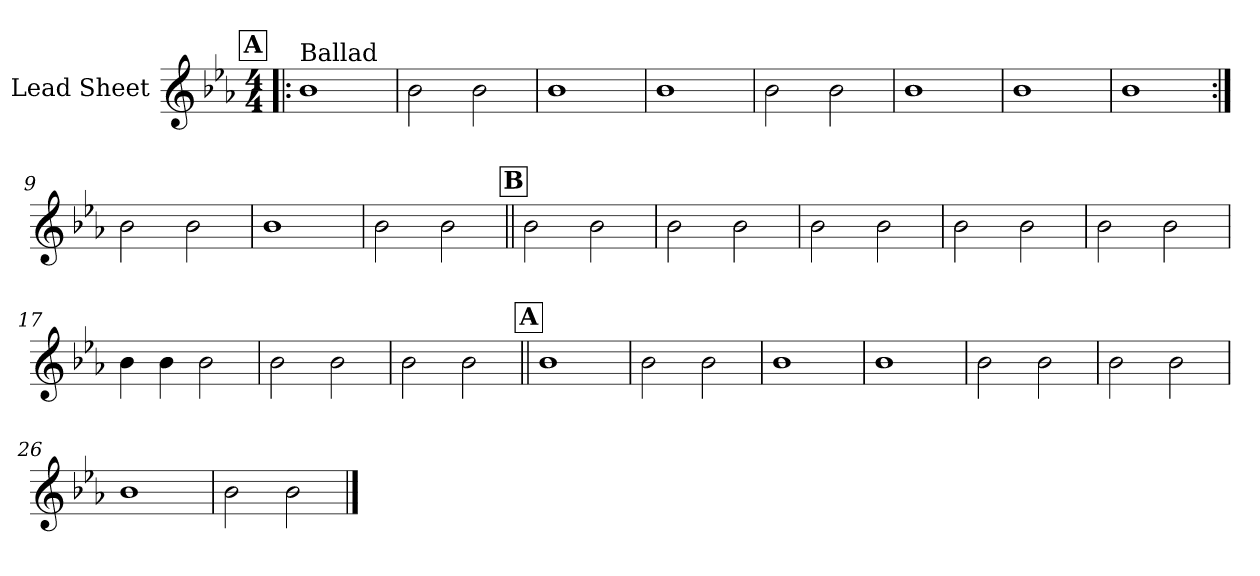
**kern
*part1
*staff1
*I"Lead Sheet
*clefG2
*k[b-e-a-]
*E-:
*M4/4
!!LO:REH:place=s1:a:fs=14:t=A
=1!|:
!LO:TX:a:t=Ballad
1b-
=2
2b-\
2b-\
=3
1b-
=4
1b-
!!LO:LB:g=z
=5
2b-\
2b-\
=6
1b-
=7
1b-
=8
1b-
!!LO:LB:g=z
=9:|!
2b-\
2b-\
=10
1b-
=11
2b-\
2b-\
!!LO:LB:g=z
!!LO:REH:place=s1:a:fs=14:t=B
=12||
2b-\
2b-\
=13
2b-\
2b-\
=14
2b-\
2b-\
=15
2b-\
2b-\
!!LO:LB:g=z
=16
2b-\
2b-\
=17
4b-\
4b-\
2b-\
=18
2b-\
2b-\
=19
2b-\
2b-\
!!LO:LB:g=z
!!LO:REH:place=s1:a:fs=14:t=A
=20||
1b-
=21
2b-\
2b-\
=22
1b-
=23
1b-
!!LO:LB:g=z
=24
2b-\
2b-\
=25
2b-\
2b-\
=26
1b-
=27
2b-\
2b-\
==
*-
